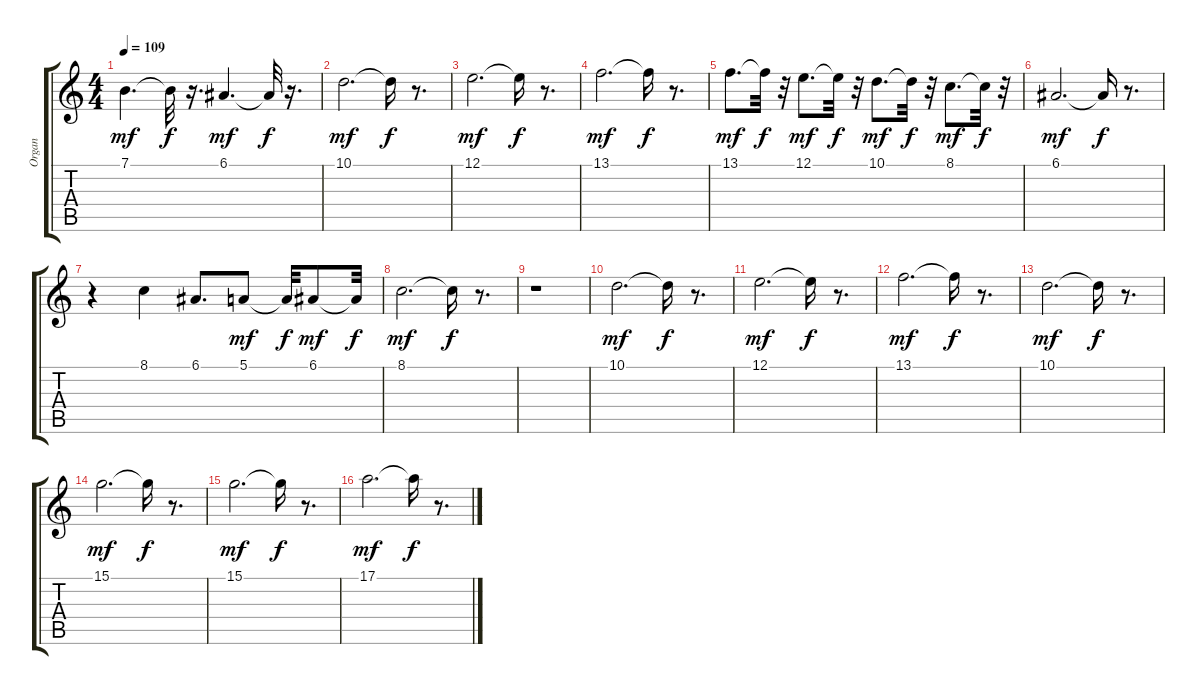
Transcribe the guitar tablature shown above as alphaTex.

\track ("Organ" "Organ") {instrument rockorgan}
\staff {score tabs}
\tuning (E4 B3 G3 D3 A2 E2) {hide}
\ts (4 4)
\tempo 109
\clef g2
\ks c
7.1.4{d dy mf} 7.1{t}.32{dy f} r.16{d} 6.1.4{d dy mf} 6.1{t}.32{dy f} r.16{d} |
10.1.2{d dy mf} 10.1{t}.16{dy f} r.8{d} |
12.1.2{d dy mf} 12.1{t}.16{dy f} r.8{d} |
13.1.2{d dy mf} 13.1{t}.16{dy f} r.8{d} |
13.1.8{d dy mf} 13.1{t}.32{dy f} r.32 12.1.8{d dy mf} 12.1{t}.32{dy f} r.32 10.1.8{d dy mf} 10.1{t}.32{dy f} r.32 8.1.8{d dy mf} 8.1{t}.32{dy f} r.32 |
6.1.2{d dy mf} 6.1{t}.16{dy f} r.8{d} |
r.4 8.1.4 6.1.8{d} 5.1.8{dy mf} 5.1{t}.32{dy f} 6.1.8{dy mf} 6.1{t}.32{dy f} |
8.1.2{d dy mf} 8.1{t}.16{dy f} r.8{d} |
r.1 |
10.1.2{d dy mf} 10.1{t}.16{dy f} r.8{d} |
12.1.2{d dy mf} 12.1{t}.16{dy f} r.8{d} |
13.1.2{d dy mf} 13.1{t}.16{dy f} r.8{d} |
10.1.2{d dy mf} 10.1{t}.16{dy f} r.8{d} |
15.1.2{d dy mf} 15.1{t}.16{dy f} r.8{d} |
15.1.2{d dy mf} 15.1{t}.16{dy f} r.8{d} |
17.1.2{d dy mf} 17.1{t}.16{dy f} r.8{d}
